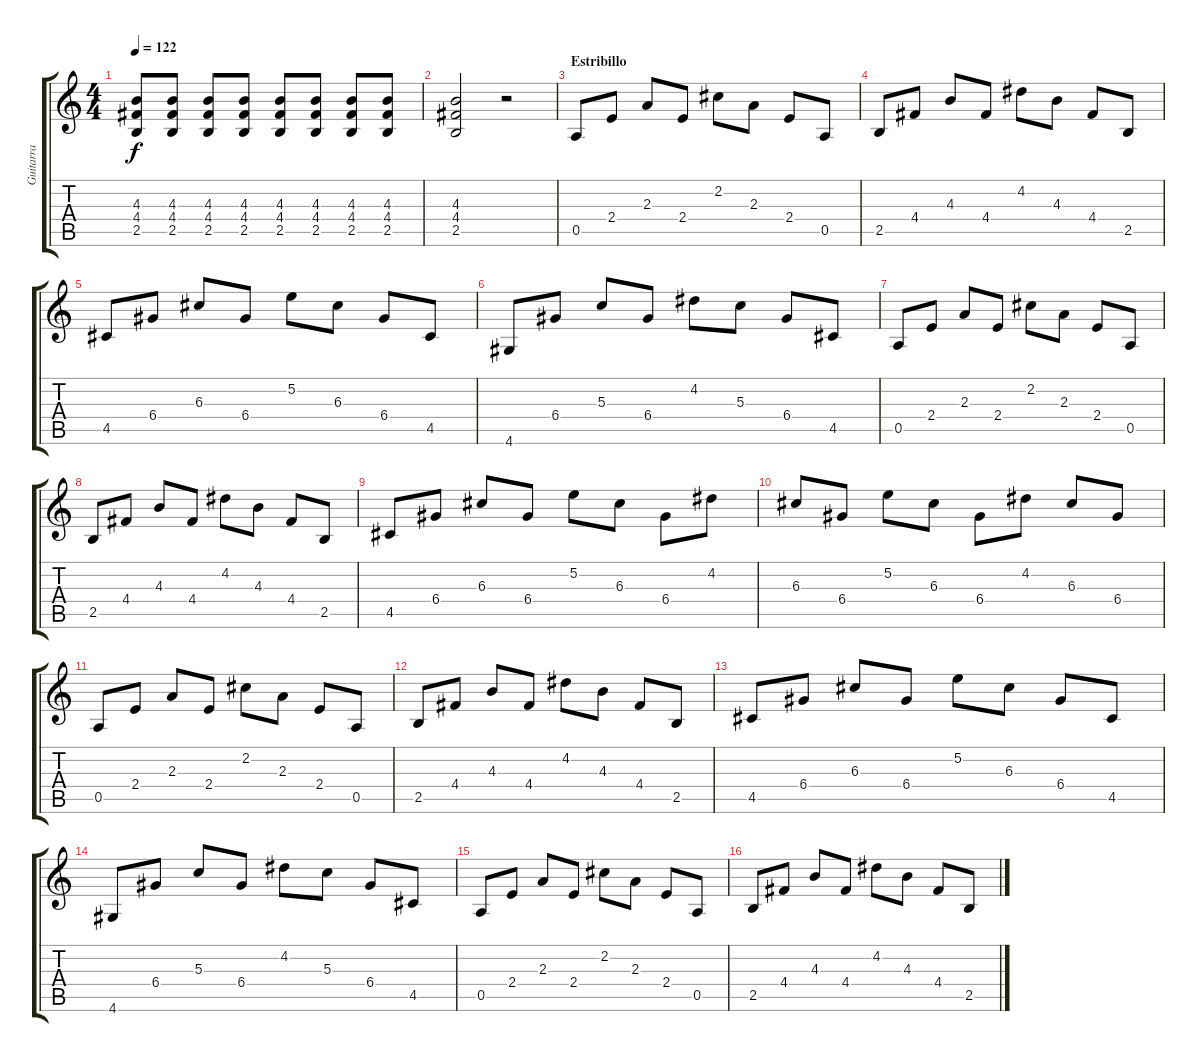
\track ("Guitarra" "Guitarra") {instrument distortionguitar}
\staff {score tabs}
\tuning (E4 B3 G3 D3 A2 E2) {hide}
\ts (4 4)
\tempo 122
\clef g2
\ks c
(4.3 4.4 2.5).8{dy f} (4.3 4.4 2.5).8 (4.3 4.4 2.5).8 (4.3 4.4 2.5).8 (4.3 4.4 2.5).8 (4.3 4.4 2.5).8 (4.3 4.4 2.5).8 (4.3 4.4 2.5).8 |
(4.3 4.4 2.5).2 r.2 |
\section ("" "Estribillo")
0.5.8 2.4.8 2.3.8 2.4.8 2.2.8 2.3.8 2.4.8 0.5.8 |
2.5.8 4.4.8 4.3.8 4.4.8 4.2.8 4.3.8 4.4.8 2.5.8 |
4.5.8 6.4.8 6.3.8 6.4.8 5.2.8 6.3.8 6.4.8 4.5.8 |
4.6.8 6.4.8 5.3.8 6.4.8 4.2.8 5.3.8 6.4.8 4.5.8 |
0.5.8 2.4.8 2.3.8 2.4.8 2.2.8 2.3.8 2.4.8 0.5.8 |
2.5.8 4.4.8 4.3.8 4.4.8 4.2.8 4.3.8 4.4.8 2.5.8 |
4.5.8 6.4.8 6.3.8 6.4.8 5.2.8 6.3.8 6.4.8 4.2.8 |
6.3.8 6.4.8 5.2.8 6.3.8 6.4.8 4.2.8 6.3.8 6.4.8 |
0.5.8 2.4.8 2.3.8 2.4.8 2.2.8 2.3.8 2.4.8 0.5.8 |
2.5.8 4.4.8 4.3.8 4.4.8 4.2.8 4.3.8 4.4.8 2.5.8 |
4.5.8 6.4.8 6.3.8 6.4.8 5.2.8 6.3.8 6.4.8 4.5.8 |
4.6.8 6.4.8 5.3.8 6.4.8 4.2.8 5.3.8 6.4.8 4.5.8 |
0.5.8 2.4.8 2.3.8 2.4.8 2.2.8 2.3.8 2.4.8 0.5.8 |
2.5.8 4.4.8 4.3.8 4.4.8 4.2.8 4.3.8 4.4.8 2.5.8
